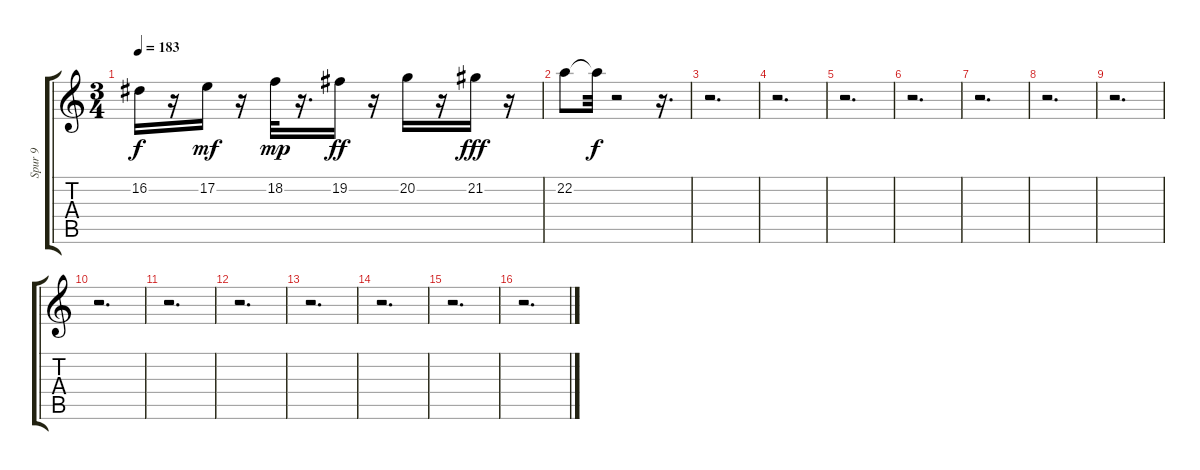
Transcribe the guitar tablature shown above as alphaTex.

\track ("Spur 9" "Spur 9") {instrument harmonica}
\staff {score tabs}
\tuning (E4 B3 G3 D3 A2 E2) {hide}
\ts (3 4)
\tempo 183
\clef g2
\ks c
16.2.16{dy f} r.16 17.2.16{dy mf} r.16 18.2.32{dy mp} r.16{d} 19.2.16{dy ff} r.16 20.2.16 r.16 21.2.16{dy fff} r.16 |
22.2.8 22.2{t}.32{dy f} r.2 r.16{d} |
r.2{d} |
r.2{d} |
r.2{d} |
r.2{d} |
r.2{d} |
r.2{d} |
r.2{d} |
r.2{d} |
r.2{d} |
r.2{d} |
r.2{d} |
r.2{d} |
r.2{d} |
r.2{d}
